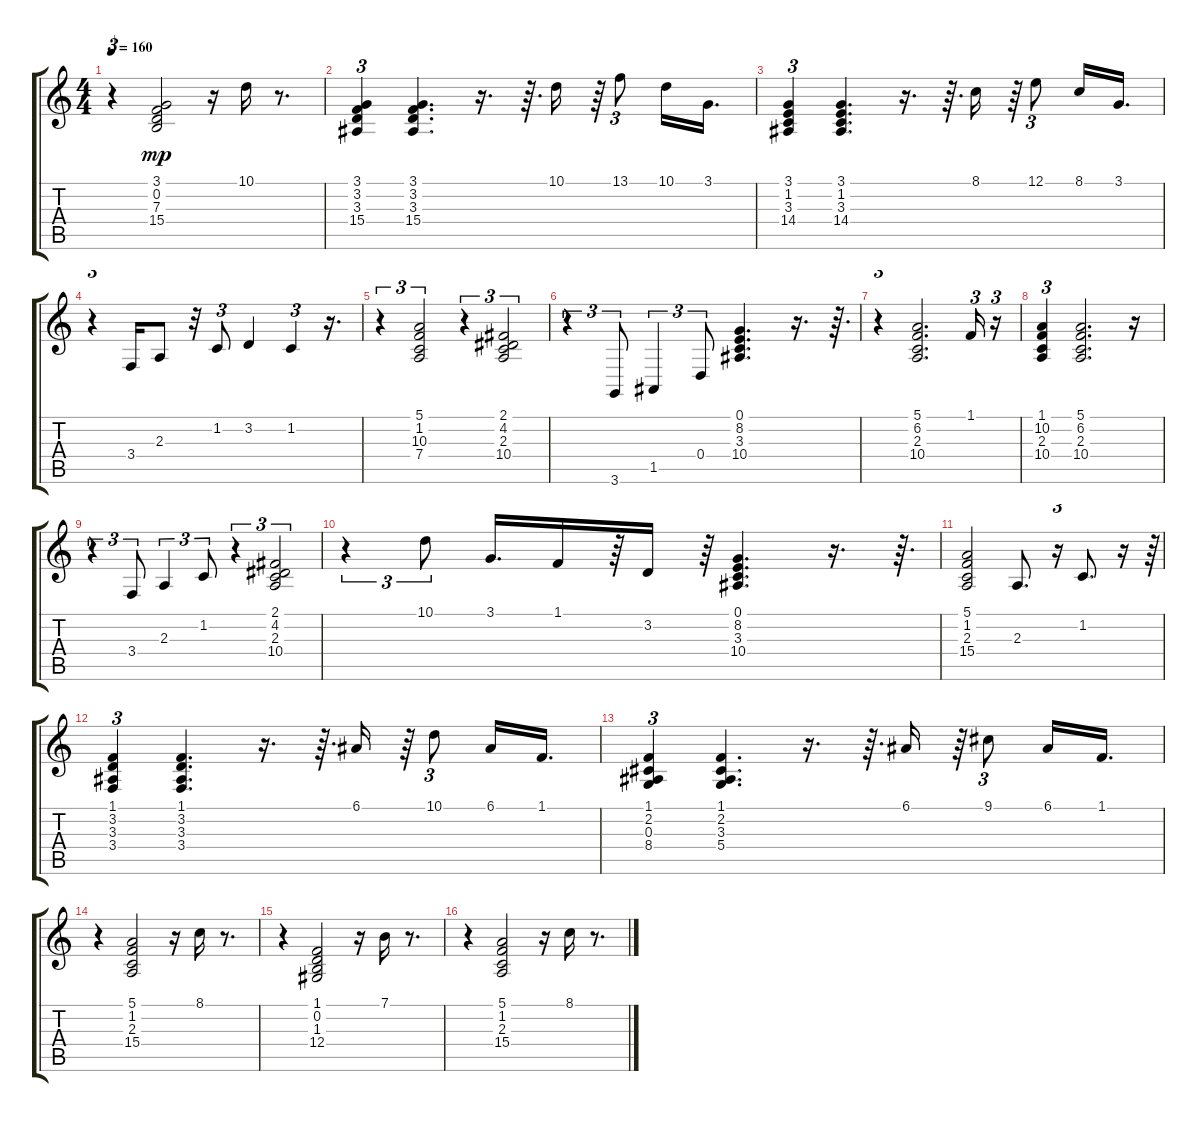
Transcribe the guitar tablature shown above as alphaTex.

\track "" {instrument accordion}
\staff {score tabs}
\tuning (E4 B3 G3 D3 A2 E2) {hide}
\ts (4 4)
\tempo 160
\clef g2
\ks c
r.4{tu (3 2) dy mp} (3.1 0.2 7.3 15.4).2 r.16 10.1.16 r.8{d} |
(3.1 3.2 3.3 15.4).4{tu (3 2)} (3.1 3.2 3.3 15.4).4{d} r.16{d} r.64{d} 10.1.16 r.64 13.1.8{tu (3 2)} 10.1.16 3.1.16{d} |
(3.1 1.2 3.3 14.4).4{tu (3 2)} (3.1 1.2 3.3 14.4).4{d} r.16{d} r.64{d} 8.1.16 r.64 12.1.8{tu (3 2)} 8.1.16 3.1.16{d} |
r.4{tu (3 2)} 3.4.16 2.3.8 r.32 1.2.8{tu (3 2)} 3.2.4 1.2.4{tu (3 2)} r.16{d} |
r.4{tu (3 2)} (5.1 1.2 10.3 7.4).2{tu (3 2)} r.4{tu (3 2)} (2.1 4.2 2.3 10.4).2{tu (3 2)} |
r.4{tu (3 2)} 3.6.8{tu (3 2)} 1.5.4{tu (3 2)} 0.4.8{tu (3 2)} (0.1 8.2 3.3 10.4).4{d} r.16{d} r.64{d} |
r.4{tu (3 2)} (5.1 6.2 2.3 10.4).2{d} 1.1.16{tu (3 2)} r.16{tu (3 2)} |
(1.1 10.2 2.3 10.4).4{tu (3 2)} (5.1 6.2 2.3 10.4).2{d} r.16 |
r.4{tu (3 2)} 3.4.8{tu (3 2)} 2.3.4{tu (3 2)} 1.2.8{tu (3 2)} r.4{tu (3 2)} (2.1 4.2 2.3 10.4).2{tu (3 2)} |
r.4{tu (3 2)} 10.1.8{tu (3 2)} 3.1.16{d} 1.1.16 r.64 3.2.16 r.64 (0.1 8.2 3.3 10.4).4{d} r.16{d} r.64{d} |
(5.1 1.2 2.3 15.4).2 2.3.8{d} r.16{tu (3 2)} 1.2.8{d} r.16 r.64{tu (3 2)} |
(1.1 3.2 3.3 3.4).4{tu (3 2)} (1.1 3.2 3.3 3.4).4{d} r.16{d} r.64{d} 6.1.16 r.64 10.1.8{tu (3 2)} 6.1.16 1.1.16{d} |
(1.1 2.2 0.3 8.4).4{tu (3 2)} (1.1 2.2 3.3 5.4).4{d} r.16{d} r.64{d} 6.1.16 r.64 9.1.8{tu (3 2)} 6.1.16 1.1.16{d} |
r.4{tu (3 2)} (5.1 1.2 2.3 15.4).2 r.16 8.1.16 r.8{d} |
r.4{tu (3 2)} (1.1 0.2 1.3 12.4).2 r.16 7.1.16 r.8{d} |
r.4{tu (3 2)} (5.1 1.2 2.3 15.4).2 r.16 8.1.16 r.8{d}
